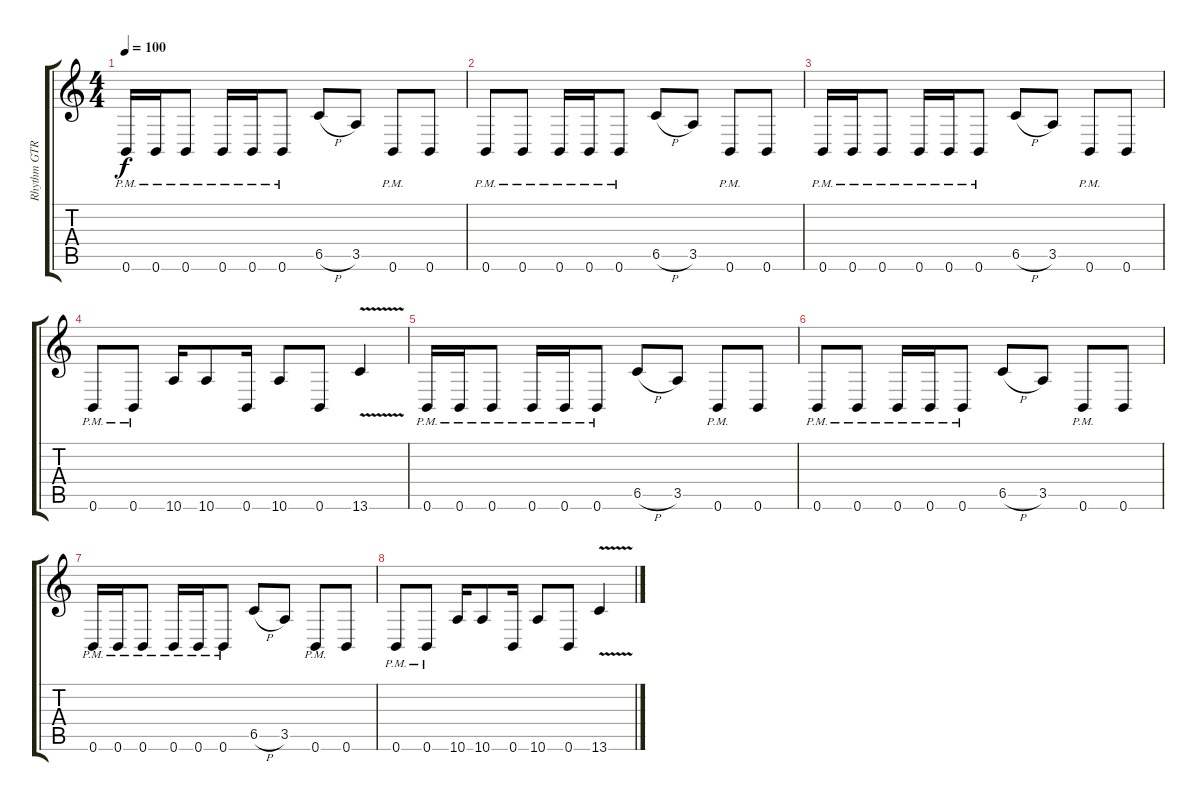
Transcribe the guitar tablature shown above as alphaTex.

\track ("Rhythm GTR L" "Rhythm GTR") {instrument overdrivenguitar}
\staff {score tabs}
\tuning (Db4 Ab3 E3 B2 Gb2 B1) {hide}
\ts (4 4)
\tempo 100
\clef g2
\ks c
0.6{pm}.16{dy f} 0.6{pm}.16 0.6{pm}.8 0.6{pm}.16 0.6{pm}.16 0.6{pm}.8 6.5{h}.8 3.5.8 0.6{pm}.8 0.6.8 |
0.6{pm}.8 0.6{pm}.8 0.6{pm}.16 0.6{pm}.16 0.6{pm}.8 6.5{h}.8 3.5.8 0.6{pm}.8 0.6.8 |
0.6{pm}.16 0.6{pm}.16 0.6{pm}.8 0.6{pm}.16 0.6{pm}.16 0.6{pm}.8 6.5{h}.8 3.5.8 0.6{pm}.8 0.6.8 |
0.6{pm}.8 0.6{pm}.8 10.6.16 10.6.8 0.6.16 10.6.8 0.6.8 13.6{v}.4 |
0.6{pm}.16 0.6{pm}.16 0.6{pm}.8 0.6{pm}.16 0.6{pm}.16 0.6{pm}.8 6.5{h}.8 3.5.8 0.6{pm}.8 0.6.8 |
0.6{pm}.8 0.6{pm}.8 0.6{pm}.16 0.6{pm}.16 0.6{pm}.8 6.5{h}.8 3.5.8 0.6{pm}.8 0.6.8 |
0.6{pm}.16 0.6{pm}.16 0.6{pm}.8 0.6{pm}.16 0.6{pm}.16 0.6{pm}.8 6.5{h}.8 3.5.8 0.6{pm}.8 0.6.8 |
0.6{pm}.8 0.6{pm}.8 10.6.16 10.6.8 0.6.16 10.6.8 0.6.8 13.6{v}.4
